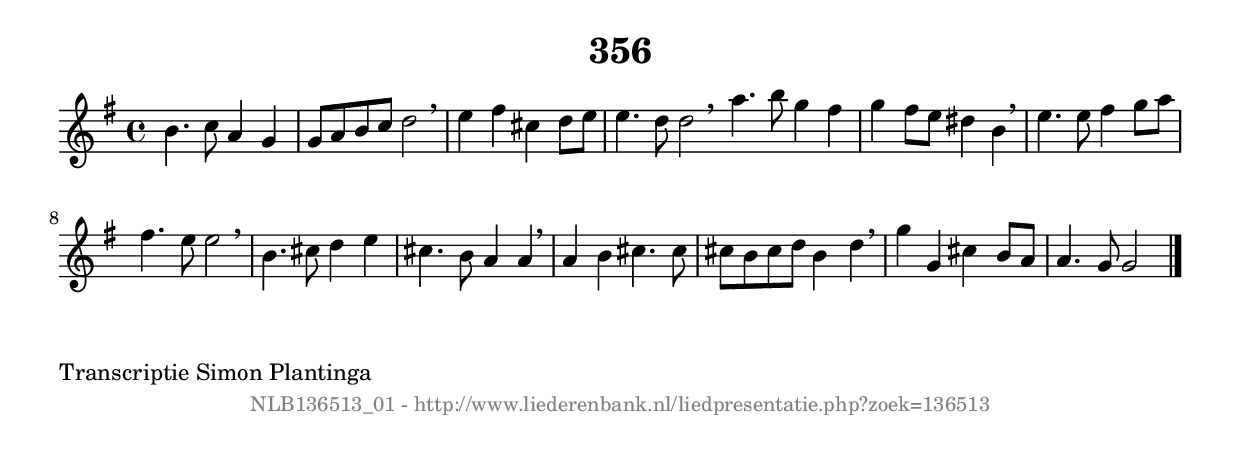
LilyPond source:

%
% produced by wce2krn 1.64 (7 June 2014)
%
\version"2.16"
#(append! paper-alist '(("long" . (cons (* 210 mm) (* 2000 mm)))))
#(set-default-paper-size "long")
sb = {\breathe}
mBreak = {\breathe }
bBreak = {\breathe }
x = {\once\override NoteHead #'style = #'cross }
gl=\glissando
itime={\override Staff.TimeSignature #'stencil = ##f }
ficta = {\once\set suggestAccidentals = ##t}
fine = {\once\override Score.RehearsalMark #'self-alignment-X = #1 \mark \markup {\italic{Fine}}}
dc = {\once\override Score.RehearsalMark #'self-alignment-X = #1 \mark \markup {\italic{D.C.}}}
dcf = {\once\override Score.RehearsalMark #'self-alignment-X = #1 \mark \markup {\italic{D.C. al Fine}}}
dcc = {\once\override Score.RehearsalMark #'self-alignment-X = #1 \mark \markup {\italic{D.C. al Coda}}}
ds = {\once\override Score.RehearsalMark #'self-alignment-X = #1 \mark \markup {\italic{D.S.}}}
dsf = {\once\override Score.RehearsalMark #'self-alignment-X = #1 \mark \markup {\italic{D.S. al Fine}}}
dsc = {\once\override Score.RehearsalMark #'self-alignment-X = #1 \mark \markup {\italic{D.S. al Coda}}}
pv = {\set Score.repeatCommands = #'((volta "1"))}
sv = {\set Score.repeatCommands = #'((volta "2"))}
tv = {\set Score.repeatCommands = #'((volta "3"))}
qv = {\set Score.repeatCommands = #'((volta "4"))}
xv = {\set Score.repeatCommands = #'((volta #f))}
\header{ tagline = ""
title = "356"
}
\score {{
\key g \major
\relative g'
{
\set melismaBusyProperties = #'()
\time 4/4
\tempo 4=120
\override Score.MetronomeMark #'transparent = ##t
\override Score.RehearsalMark #'break-visibility = #(vector #t #t #f)
b4. c8 a4 g4 | g8 a8 b8 c8 d2 \sb | e4 fis4 cis4 d8 e8 | e4. d8 d2 \bar ":|:" \bBreak
a'4. b8 g4 fis4 | g4 fis8 e8 dis4 b4 \sb | e4. e8 fis4 g8 a8 | fis4. e8 e2 | \mBreak \bar "|"
b4. cis8 d4 e4 | cis4. b8 a4 a4 \sb | a4 b4 cis4. cis8 | cis8 b8 cis8 d8 b4 d4 | \mBreak \bar "|"
g4 g,4 cis4 b8 a8 | a4. g8 g2 \bar "|."
 }}
 \midi { }
 \layout {
            indent = 0.0\cm
}
}
\markup { \wordwrap-string #" 
Transcriptie Simon Plantinga
"}
\markup { \vspace #0 } \markup { \with-color #grey \fill-line { \center-column { \smaller "NLB136513_01 - http://www.liederenbank.nl/liedpresentatie.php?zoek=136513" } } }
